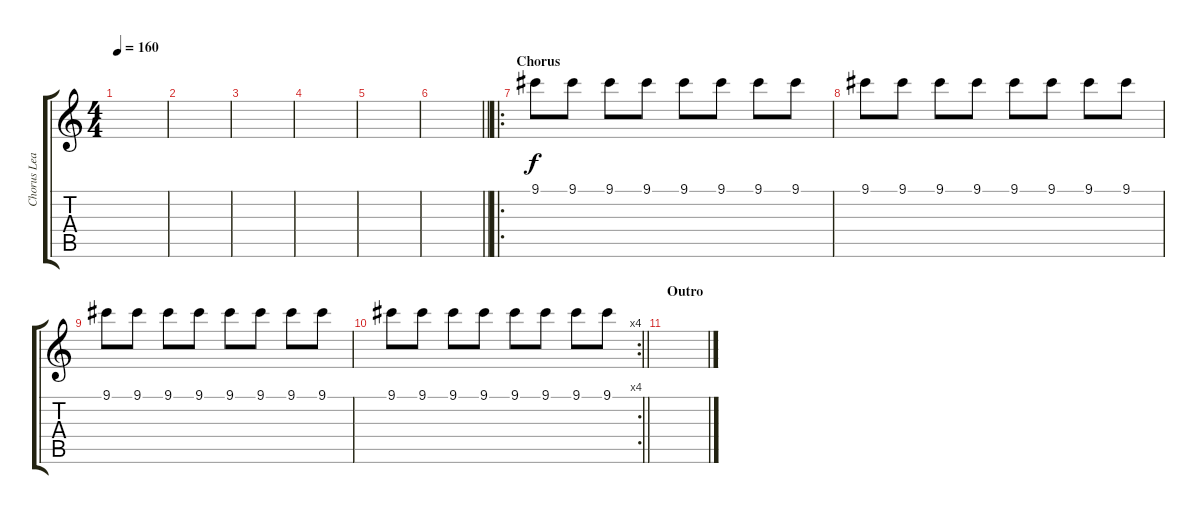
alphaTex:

\track ("Chorus Lead" "Chorus Lea") {instrument distortionguitar}
\staff {score tabs}
\tuning (E4 B3 G3 D3 A2 D2) {hide}
\ts (4 4)
\tempo 160
\clef g2
\ks c
|
|
|
|
|
\barLineRight lightlight
|
\ro
\section ("" "Chorus")
9.1.8 9.1.8 9.1.8 9.1.8 9.1.8 9.1.8 9.1.8 9.1.8 |
9.1.8 9.1.8 9.1.8 9.1.8 9.1.8 9.1.8 9.1.8 9.1.8 |
9.1.8 9.1.8 9.1.8 9.1.8 9.1.8 9.1.8 9.1.8 9.1.8 |
\rc 4
\barLineRight lightlight
9.1.8 9.1.8 9.1.8 9.1.8 9.1.8 9.1.8 9.1.8 9.1.8 |
\section ("" "Outro")
